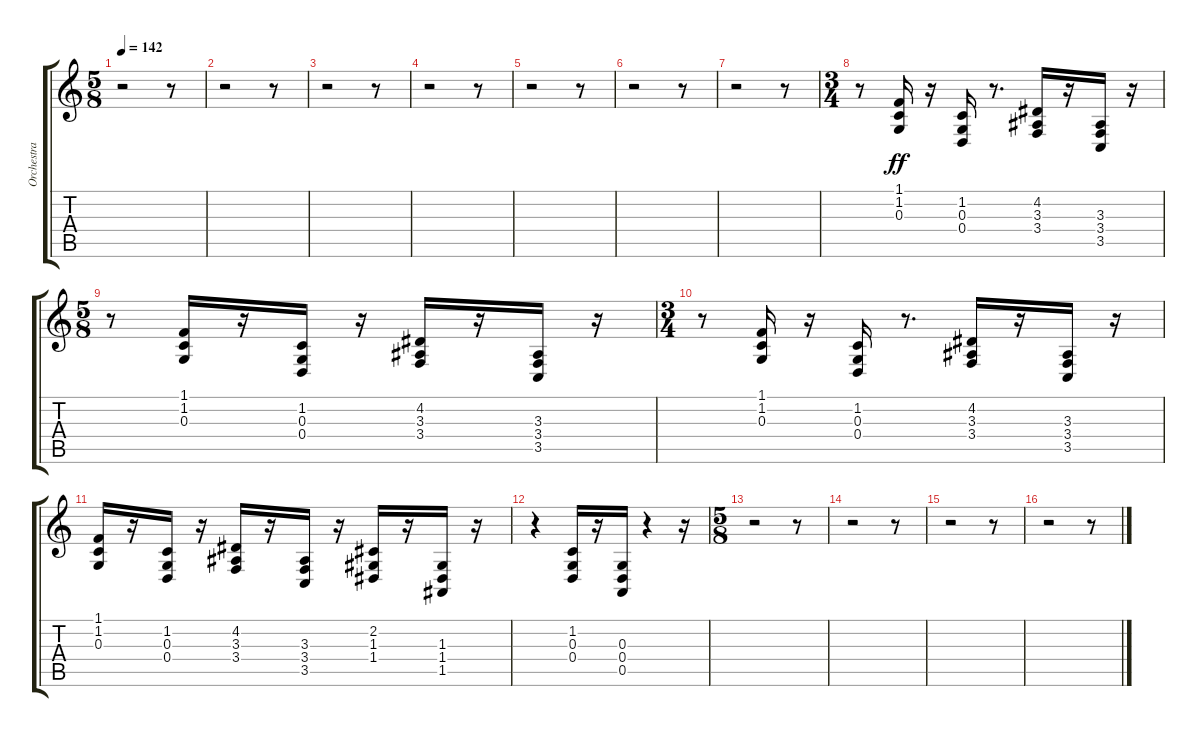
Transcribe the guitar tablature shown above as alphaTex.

\track ("Orchestra hit                       " "Orchestra ") {instrument orchestrahit}
\staff {score tabs}
\tuning (E4 B3 G3 D3 A2 E2) {hide}
\ts (5 8)
\tempo 142
\clef g2
\ks c
r.2{dy ff} r.8 |
r.2 r.8 |
r.2 r.8 |
r.2 r.8 |
r.2 r.8 |
r.2 r.8 |
r.2 r.8 |
\ts (3 4)
r.8 (1.1 1.2 0.3).16 r.16 (1.2 0.3 0.4).16 r.8{d} (4.2 3.3 3.4).16 r.16 (3.3 3.4 3.5).16 r.16 |
\ts (5 8)
r.8 (1.1 1.2 0.3).16 r.16 (1.2 0.3 0.4).16 r.16 (4.2 3.3 3.4).16 r.16 (3.3 3.4 3.5).16 r.16 |
\ts (3 4)
r.8 (1.1 1.2 0.3).16 r.16 (1.2 0.3 0.4).16 r.8{d} (4.2 3.3 3.4).16 r.16 (3.3 3.4 3.5).16 r.16 |
(1.1 1.2 0.3).16 r.16 (1.2 0.3 0.4).16 r.16 (4.2 3.3 3.4).16 r.16 (3.3 3.4 3.5).16 r.16 (2.2 1.3 1.4).16 r.16 (1.3 1.4 1.5).16 r.16 |
r.4 (1.2 0.3 0.4).16 r.16 (0.3 0.4 0.5).16 r.4 r.16 |
\ts (5 8)
r.2 r.8 |
r.2 r.8 |
r.2 r.8 |
r.2 r.8
